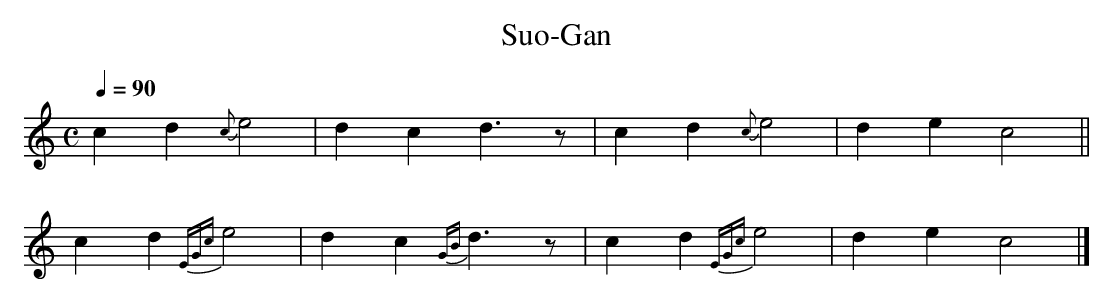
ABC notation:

X:1
T:Suo-Gan
M:C
L:1/4
Q:1/4=90
K:C
c d   {c}e2|d c     d3/ z/|c d   {c}e2|d e c2||
c d {EGc}e2|d c {GB}d3/ z/|c d {EGc}e2|d e c2|]

This Breton tune has the same range, apart from the outlying low A
thrown in for dramatic effect (a common feature of Breton tunes):
